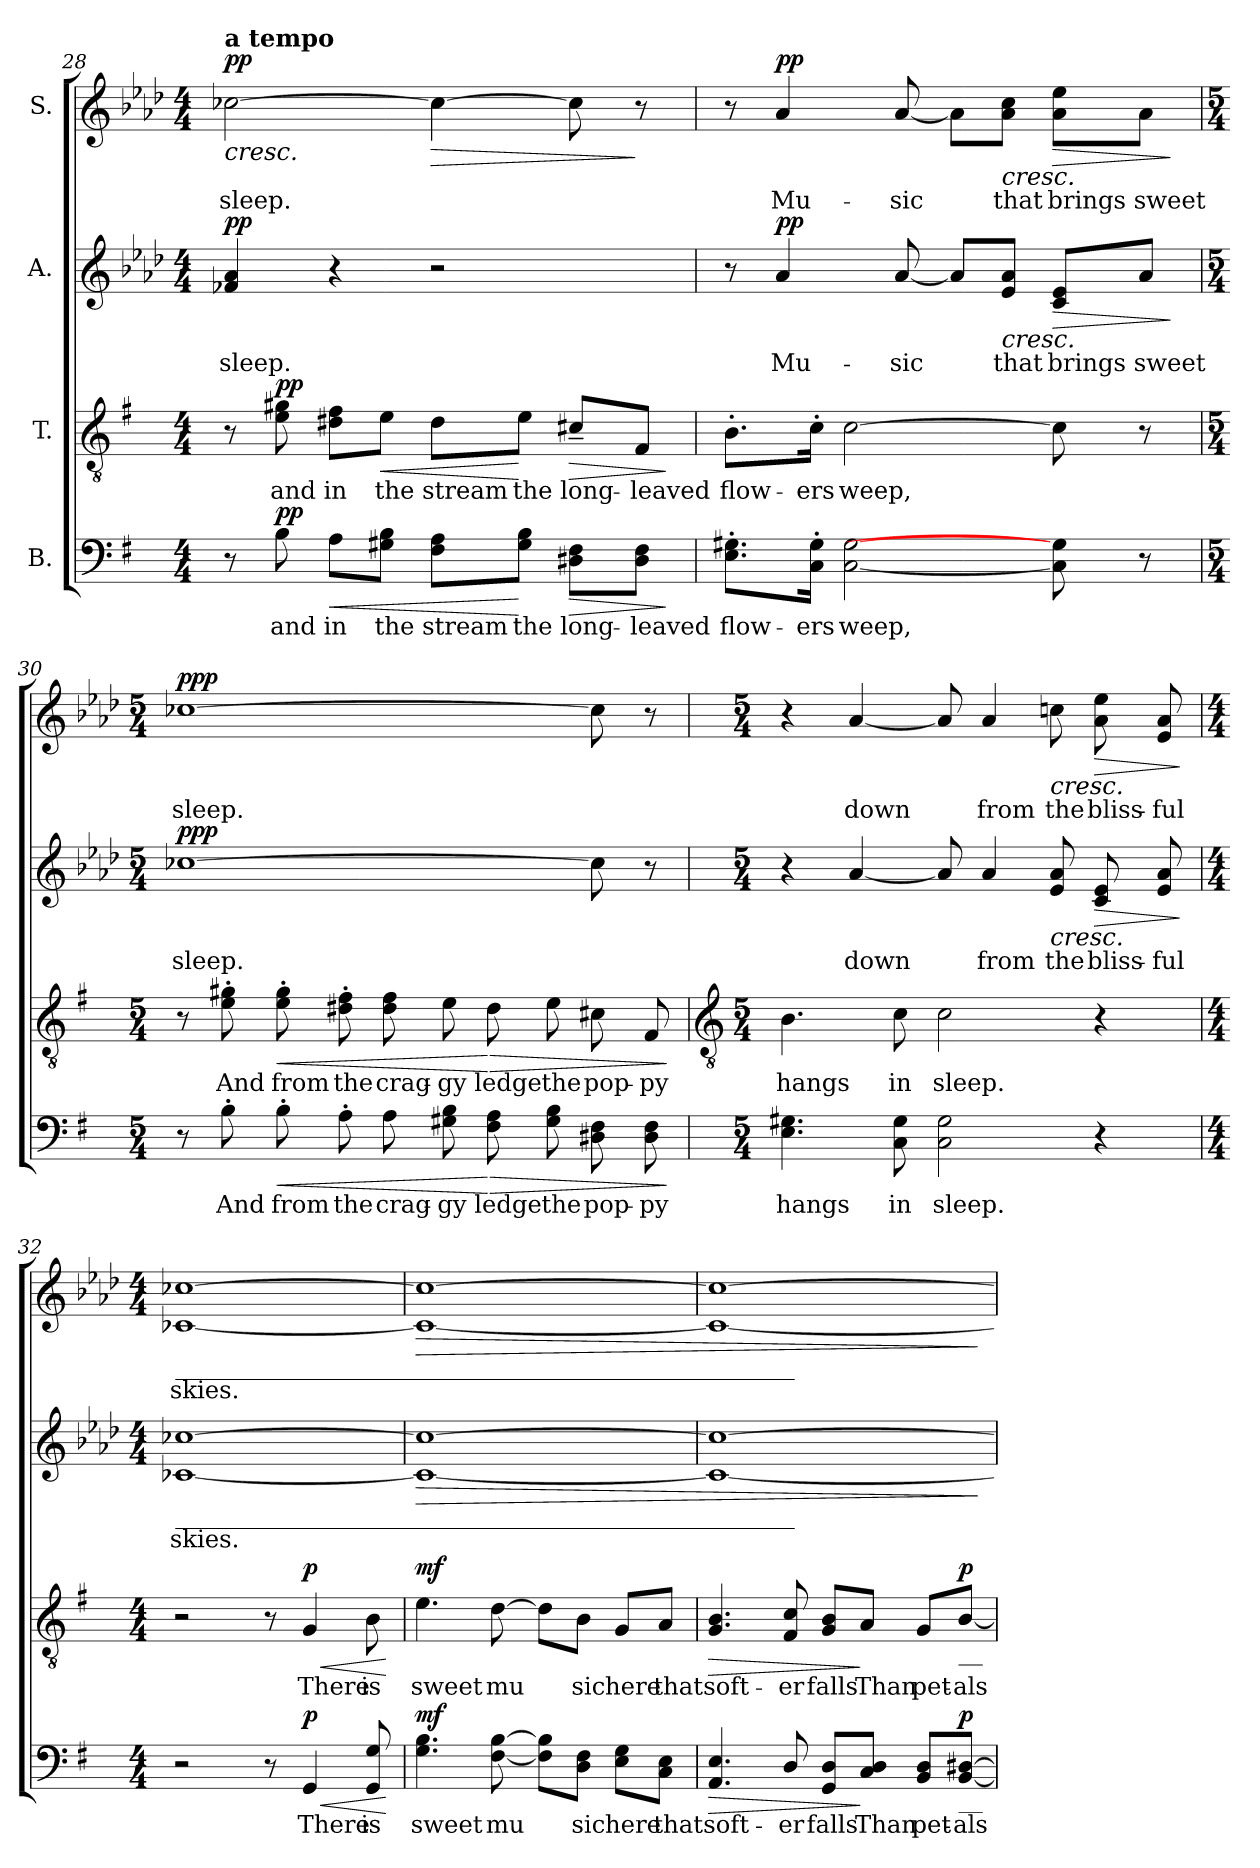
**kern	**text	**dynam	**kern	**text	**dynam	**kern	**text	**dynam	**kern	**text	**dynam
*part4	*part4	*part4	*part3	*part3	*part3	*part2	*part2	*part2	*part1	*part1	*part1
*staff4	*staff4	*staff4	*staff3	*staff3	*staff3	*staff2	*staff2	*staff2	*staff1	*staff1	*staff1
*I"B.	*	*	*I"T.	*	*	*I"A.	*	*	*I"S.	*	*
!!LO:LB:g=z
*clefF4	*	*	*clefGv2	*	*	*clefG2	*	*	*clefG2	*	*
*k[f#]	*	*	*k[f#]	*	*	*k[b-e-a-d-]	*	*	*k[b-e-a-d-]	*	*
*G:	*	*	*G:	*	*	*A-:	*	*	*A-:	*	*
*M4/4	*	*	*M4/4	*	*	*M4/4	*	*	*M4/4	*	*
=28	=28	=28	=28	=28	=28	=28	=28	=28	=28	=28	=28
!	!	!	!	!	!	!	!	!	!LO:TX:a:B:t=a tempo	!	!
!	!	!	!	!	!	!	!LO:LY:b	!LO:DY:a	!	!LO:LY:b	!LO:HP:b
!	!	!	!	!	!	!	!	!	!	!	!LO:DY:n=1:a
8r	.	.	8r	.	.	4f-X 4a-	sleep.	pp	[2cc-X	sleep.	< pp
!	!LO:LY:b	!LO:DY:a	!	!LO:LY:b	!LO:DY:a	!	!	!	!	!	!
8B	and	pp	8e 8g#X	and	pp	.	.	.	.	.	.
!	!LO:LY:b	!LO:HP:b	!	!LO:LY:b	!	!	!	!	!	!	!
8AL	in	<	8d#X 8f#L	in	.	4r	.	.	.	.	.
!	!LO:LY:b	!	!	!LO:LY:b	!LO:HP:b	!	!	!	!	!	!
8G#X 8BJ	the	.	8eJ	the	<	.	.	.	.	.	.
!	!LO:LY:b	!	!	!LO:LY:b	!	!	!	!	!	!	!LO:HP:b
8F# 8AL	stream	.	8d#L	stream	.	2r	.	.	4cc-_	.	>
!	!LO:LY:b	!	!	!LO:LY:b	!	!	!	!	!	!	!
8G# 8BJ	the	[	8eJ	the	[	.	.	.	.	.	.
!	!LO:LY:b	!LO:HP:b	!	!LO:LY:b	!LO:HP:b	!	!	!	!	!	!
8D#X 8F#L	long-	>	8c#X~L	long-	>	.	.	.	8cc-]	.	[
!	!LO:LY:b	!	!	!LO:LY:b	!	!	!	!	!	!	!
8D# 8F#J	-leaved	.	8F#J	-leaved	.	.	.	.	8r	.	]
.	.	]	.	.	]	.	.	.	.	.	.
=29	=29	=29	=29	=29	=29	=29	=29	=29	=29	=29	=29
!	!LO:LY:b	!	!	!LO:LY:b	!	!	!	!	!	!	!
8.E' 8.G#X'L	flow-	.	8.B'L	flow-	.	8r	.	.	8r	.	.
!	!	!	!	!	!	!	!LO:LY:b	!LO:DY:a	!	!LO:LY:b	!LO:DY:a
.	.	.	.	.	.	4a-	Mu-	pp	4a-	Mu-	pp
!	!LO:LY:b	!	!	!LO:LY:b	!	!	!	!	!	!	!
16C' 16G#'J	-ers	.	16c'J	-ers	.	.	.	.	.	.	.
!	!LO:LY:b	!	!	!LO:LY:b	!	!	!	!	!	!	!
[2C [2G#	weep,	.	[2c	weep,	.	.	.	.	.	.	.
!	!	!	!	!	!	!	!LO:LY:b	!	!	!LO:LY:b	!
.	.	.	.	.	.	[8a-	-sic	.	[8a-	-sic	.
.	.	.	.	.	.	8a-L]	.	.	8a-L]	.	.
!	!	!	!	!	!	!	!LO:LY:b	!LO:HP:b	!	!LO:LY:b	!LO:HP:b
.	.	.	.	.	.	8e- 8a-J	that	<	8a- 8ccJ	that	<
!	!	!	!	!	!	!	!LO:LY:b	!LO:HP:b	!	!LO:LY:b	!LO:HP:b
8C] 8G]	.	.	8c]	.	.	8c 8e-L	brings	>	8a- 8ee-L	brings	>
!	!	!	!	!	!	!	!LO:LY:b	!	!	!LO:LY:b	!
8r	.	.	8r	.	.	8a-J	sweet	[	8a-J	sweet	[
.	.	.	.	.	.	.	.	]	.	.	]
=30	=30	=30	=30	=30	=30	=30	=30	=30	=30	=30	=30
*M5/4	*	*	*M5/4	*	*	*M5/4	*	*	*M5/4	*	*
!	!	!	!	!	!	!	!LO:LY:b	!LO:DY:a	!	!LO:LY:b	!LO:DY:a
8r	.	.	8r	.	.	[1cc-X	sleep.	ppp	[1cc-X	sleep.	ppp
!	!LO:LY:b	!	!	!LO:LY:b	!	!	!	!	!	!	!
8B'	And	.	8e' 8g#X'	And	.	.	.	.	.	.	.
!	!LO:LY:b	!LO:HP:b	!	!LO:LY:b	!LO:HP:b	!	!	!	!	!	!
8B'	from	<	8e' 8g#'	from	<	.	.	.	.	.	.
!	!LO:LY:b	!	!	!LO:LY:b	!	!	!	!	!	!	!
8A'	the	.	8d#X' 8f#'	the	.	.	.	.	.	.	.
!	!LO:LY:b	!	!	!LO:LY:b	!	!	!	!	!	!	!
8A	crag-	.	8d# 8f#	crag-	.	.	.	.	.	.	.
!	!LO:LY:b	!	!	!LO:LY:b	!	!	!	!	!	!	!
8G#X 8B	-gy	.	8e	-gy	.	.	.	.	.	.	.
!	!LO:LY:b	!LO:HP:n=1:b	!	!LO:LY:b	!LO:HP:n=1:b	!	!	!	!	!	!
8F# 8A	ledge	[ >	8d#	ledge	[ >	.	.	.	.	.	.
!	!LO:LY:b	!	!	!LO:LY:b	!	!	!	!	!	!	!
8G# 8B	the	.	8e	the	.	.	.	.	.	.	.
!	!LO:LY:b	!	!	!LO:LY:b	!	!	!	!	!	!	!
8D#X 8F#	pop-	.	8c#X	pop-	.	8cc-]	.	.	8cc-]	.	.
!	!LO:LY:b	!	!	!LO:LY:b	!	!	!	!	!	!	!
8D# 8F#	-py	.	8F#	-py	.	8r	.	.	8r	.	.
.	.	]	.	.	]	.	.	.	.	.	.
!!LO:LB:g=z
=31	=31	=31	=31	=31	=31	=31	=31	=31	=31	=31	=31
*	*	*	*clefGv2	*	*	*	*	*	*	*	*
*M5/4	*	*	*M5/4	*	*	*M5/4	*	*	*M5/4	*	*
!	!LO:LY:b	!	!	!LO:LY:b	!	!	!	!	!	!	!
4.E 4.G#X	hangs	.	4.B	hangs	.	4r	.	.	4r	.	.
!	!	!	!	!	!	!	!LO:LY:b	!	!	!LO:LY:b	!
.	.	.	.	.	.	[4a-	down	.	[4a-	down	.
!	!LO:LY:b	!	!	!LO:LY:b	!	!	!	!	!	!	!
8C 8G#	in	.	8c	in	.	.	.	.	.	.	.
!	!LO:LY:b	!	!	!LO:LY:b	!	!	!	!	!	!	!
2C 2G#	sleep.	.	2c	sleep.	.	8a-]	.	.	8a-]	.	.
!	!	!	!	!	!	!	!LO:LY:b	!	!	!LO:LY:b	!
.	.	.	.	.	.	4a-	from	.	4a-	from	.
!	!	!	!	!	!	!	!LO:LY:b	!LO:HP:b	!	!LO:LY:b	!LO:HP:b
.	.	.	.	.	.	8e- 8a-	the	<	8ccn	the	<
!	!	!	!	!	!	!	!LO:LY:b	!LO:HP:b	!	!LO:LY:b	!LO:HP:b
4r	.	.	4r	.	.	8c 8e-	bliss-	>	8a- 8ee-	bliss-	>
!	!	!	!	!	!	!	!LO:LY:b	!	!	!LO:LY:b	!
.	.	.	.	.	.	8e- 8a-	-ful	[	8e- 8a-	-ful	[
.	.	.	.	.	.	.	.	]	.	.	]
=32	=32	=32	=32	=32	=32	=32	=32	=32	=32	=32	=32
*M4/4	*	*	*M4/4	*	*	*M4/4	*	*	*M4/4	*	*
!	!	!	!	!	!	!	!	!	!LO:TX:b:t=___________________________________________________	!	!
!	!	!	!	!	!	!LO:TX:b:t=___________________________________________________	!	!	!	!	!
!	!	!	!	!	!	!	!LO:LY:b	!	!	!LO:LY:b	!
2r	.	.	2r	.	.	[1c-X [1cc-X	skies.	.	[1c-X [1cc-X	skies.	.
8r	.	.	8r	.	.	.	.	.	.	.	.
!	!LO:LY:b	!LO:HP:b	!	!LO:LY:b	!LO:HP:b	!	!	!	!	!	!
!	!	!LO:DY:n=1:a	!	!	!LO:DY:n=1:a	!	!	!	!	!	!
4GG	There	< p	4G	There	< p	.	.	.	.	.	.
!	!LO:LY:b	!	!	!LO:LY:b	!	!	!	!	!	!	!
8GG 8G	is	.	8B	is	.	.	.	.	.	.	.
.	.	[	.	.	[	.	.	.	.	.	.
=33	=33	=33	=33	=33	=33	=33	=33	=33	=33	=33	=33
!	!LO:LY:b	!LO:DY:a	!	!LO:LY:b	!LO:DY:a	!	!	!LO:HP:b	!	!	!LO:HP:b
4.G 4.B	sweet	mf	4.e	sweet	mf	1c-_ 1cc-_	.	>	1c-_ 1cc-_	.	>
!	!LO:LY:b	!	!	!LO:LY:b	!	!	!	!	!	!	!
[8F# [8B	mu	.	[8d	mu	.	.	.	.	.	.	.
8F#] 8B]L	.	.	8dL]	.	.	.	.	.	.	.	.
!	!LO:LY:b	!	!	!LO:LY:b	!	!	!	!	!	!	!
8D 8F#J	sic	.	8BJ	sic	.	.	.	.	.	.	.
!	!LO:LY:b	!	!	!LO:LY:b	!	!	!	!	!	!	!
8E 8GL	here	.	8GL	here	.	.	.	.	.	.	.
!	!LO:LY:b	!	!	!LO:LY:b	!	!	!	!	!	!	!
8C 8EJ	that	.	8AJ	that	.	.	.	.	.	.	.
=34	=34	=34	=34	=34	=34	=34	=34	=34	=34	=34	=34
!	!LO:LY:b	!LO:HP:b	!	!LO:LY:b	!LO:HP:b	!	!	!	!	!	!
4.AA 4.E	soft-	>	4.G 4.B	soft-	>	1c-_ 1cc-_	.	.	1c-_ 1cc-_	.	.
!	!LO:LY:b	!	!	!LO:LY:b	!	!	!	!	!	!	!
8D/	-er	.	8F# 8c	-er	.	.	.	.	.	.	.
!	!LO:LY:b	!	!	!LO:LY:b	!	!	!	!	!	!	!
8GG 8DL	falls	.	8G 8BL	falls	.	.	.	.	.	.	.
!	!LO:LY:b	!	!	!LO:LY:b	!	!	!	!	!	!	!
8C 8DJ	Than	]	8AJ	Than	]	.	.	.	.	.	.
!	!LO:LY:b	!	!	!LO:LY:b	!	!	!	!	!	!	!
8BB 8DL	pet-	.	8GL	pet-	.	.	.	.	.	.	.
!	!	!	!LO:TX:b:t=__	!	!	!	!	!	!	!	!
!LO:TX:b:t=__	!	!	!	!	!	!	!	!	!	!	!
!	!LO:LY:b	!LO:DY:a	!	!LO:LY:b	!LO:DY:a	!	!	!	!	!	!
[8BB [8D#XJ	-als	p	[8BJ	-als	p	.	.	.	.	.	.
.	.	.	.	.	.	.	.	]	.	.	]
=	=	=	=	=	=	=	=	=	=	=	=
*-	*-	*-	*-	*-	*-	*-	*-	*-	*-	*-	*-
